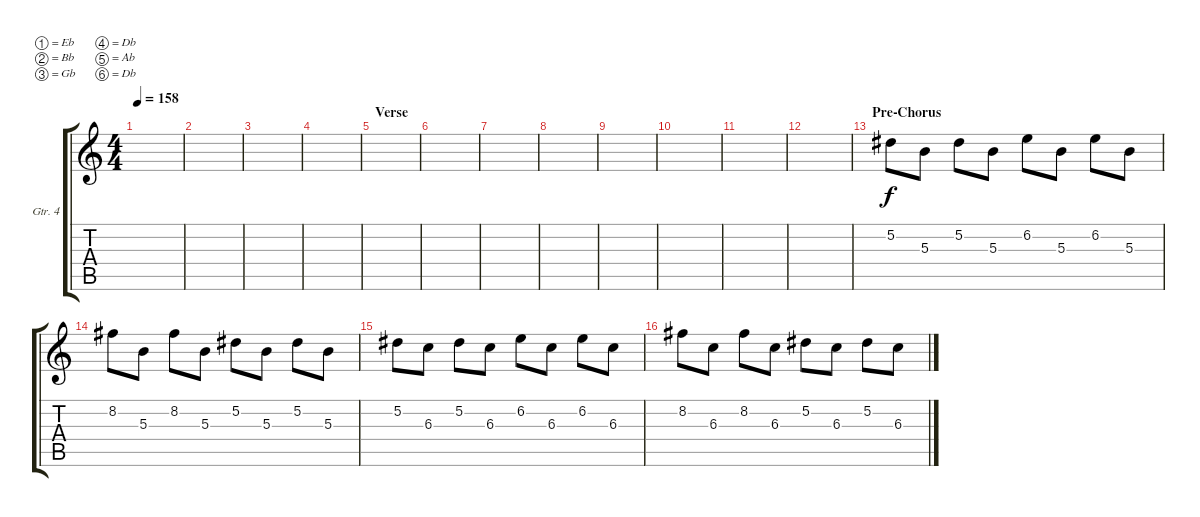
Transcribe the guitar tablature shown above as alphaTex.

\defaultSystemsLayout 4
\bracketExtendMode groupsimilarinstruments
\firstSystemTrackNameOrientation horizontal
\otherSystemsTrackNameOrientation horizontal
\track ("Electric Guitar" "Gtr. 4") {instrument electricguitarclean}
\staff {score tabs}
\tuning (Eb4 Bb3 Gb3 Db3 Ab2 Db2)
\ts (4 4)
\tempo 158
\clef g2
\ks c
|
|
|
|
\section ("" "Verse")
|
|
|
|
|
|
|
|
\section ("" "Pre-Chorus")
5.2.8 5.3.8 5.2.8 5.3.8 6.2.8 5.3.8 6.2.8 5.3.8 |
8.2.8 5.3.8 8.2.8 5.3.8 5.2.8 5.3.8 5.2.8 5.3.8 |
5.2.8 6.3.8 5.2.8 6.3.8 6.2.8 6.3.8 6.2.8 6.3.8 |
8.2.8 6.3.8 8.2.8 6.3.8 5.2.8 6.3.8 5.2.8 6.3.8
